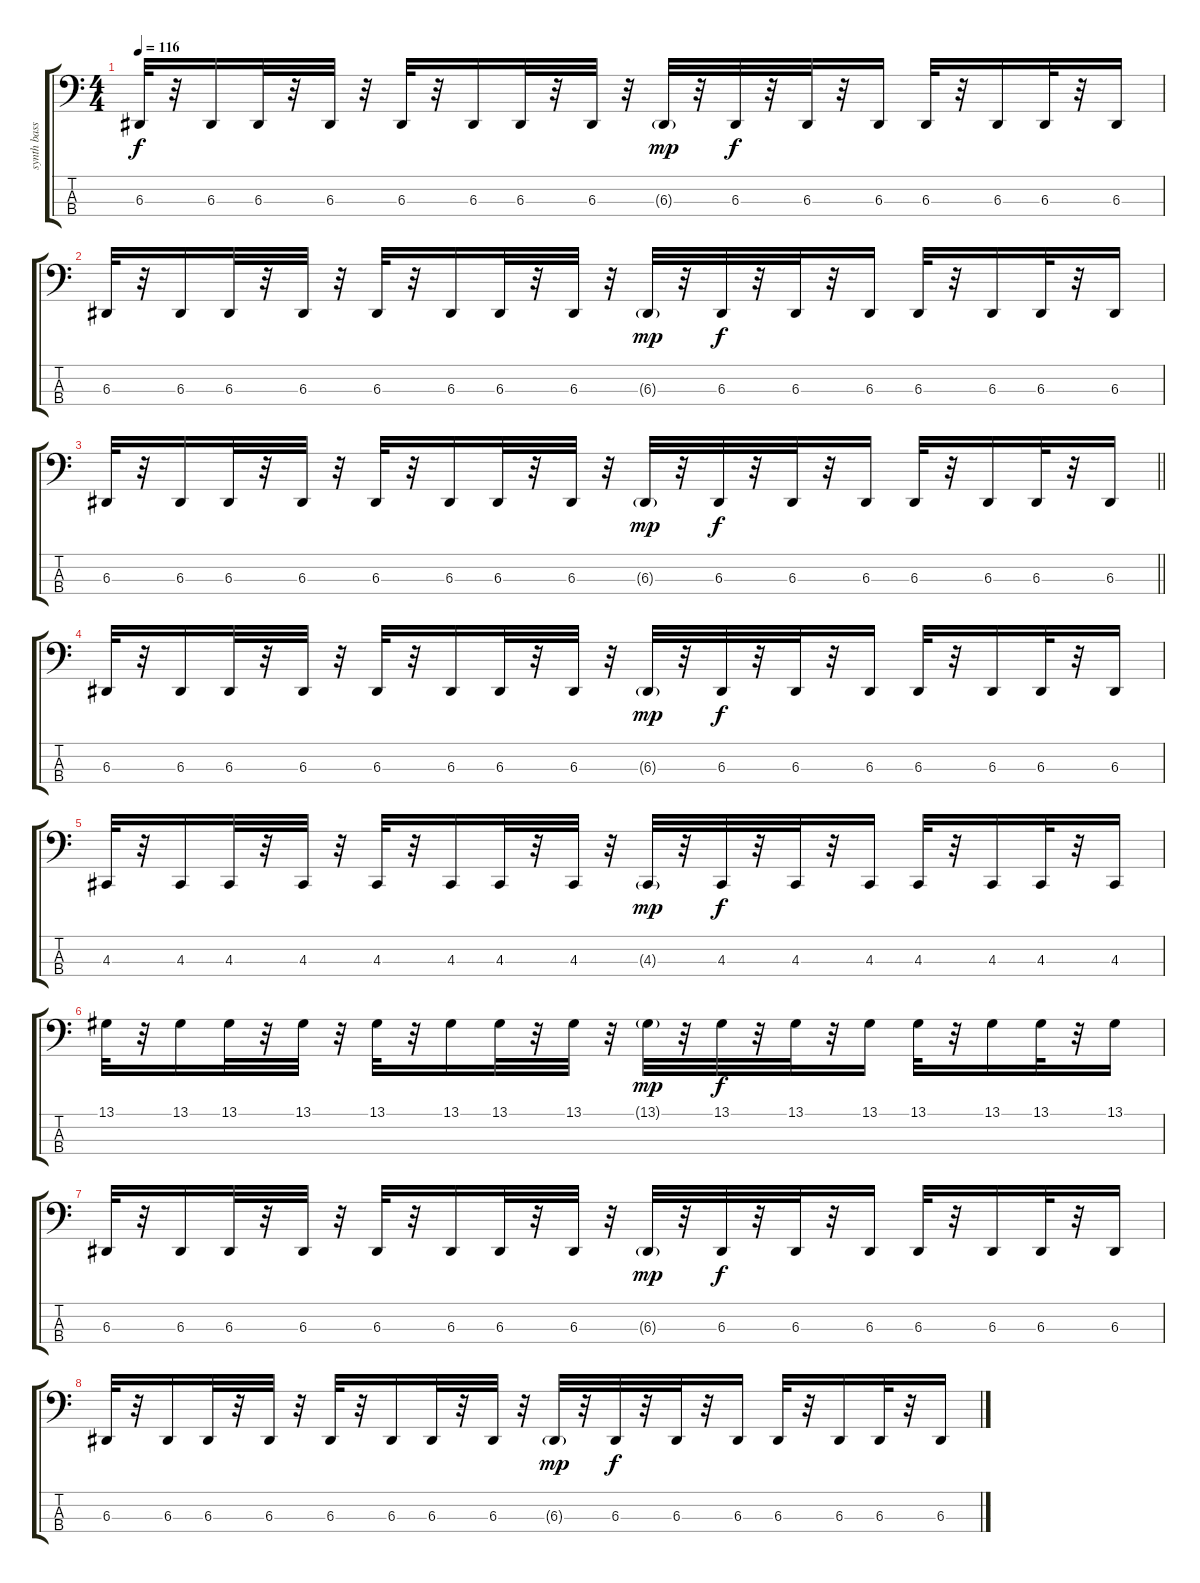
\track ("synth bass" "synth bass") {instrument lead8bassandlead}
\staff {score tabs}
\tuning (G2 D2 A1 E1) {hide}
\ts (4 4)
\tempo 116
\clef f4
\ks c
6.3.32{dy f} r.32 6.3.16 6.3.32 r.32 6.3.32 r.32 6.3.32 r.32 6.3.16 6.3.32 r.32 6.3.32 r.32 6.3{g}.32{dy mp} r.32 6.3.32{dy f} r.32 6.3.32 r.32 6.3.16 6.3.32 r.32 6.3.16 6.3.32 r.32 6.3.16 |
6.3.32 r.32 6.3.16 6.3.32 r.32 6.3.32 r.32 6.3.32 r.32 6.3.16 6.3.32 r.32 6.3.32 r.32 6.3{g}.32{dy mp} r.32 6.3.32{dy f} r.32 6.3.32 r.32 6.3.16 6.3.32 r.32 6.3.16 6.3.32 r.32 6.3.16 |
\barLineRight lightlight
6.3.32 r.32 6.3.16 6.3.32 r.32 6.3.32 r.32 6.3.32 r.32 6.3.16 6.3.32 r.32 6.3.32 r.32 6.3{g}.32{dy mp} r.32 6.3.32{dy f} r.32 6.3.32 r.32 6.3.16 6.3.32 r.32 6.3.16 6.3.32 r.32 6.3.16 |
6.3.32 r.32 6.3.16 6.3.32 r.32 6.3.32 r.32 6.3.32 r.32 6.3.16 6.3.32 r.32 6.3.32 r.32 6.3{g}.32{dy mp} r.32 6.3.32{dy f} r.32 6.3.32 r.32 6.3.16 6.3.32 r.32 6.3.16 6.3.32 r.32 6.3.16 |
4.3.32 r.32 4.3.16 4.3.32 r.32 4.3.32 r.32 4.3.32 r.32 4.3.16 4.3.32 r.32 4.3.32 r.32 4.3{g}.32{dy mp} r.32 4.3.32{dy f} r.32 4.3.32 r.32 4.3.16 4.3.32 r.32 4.3.16 4.3.32 r.32 4.3.16 |
13.1.32 r.32 13.1.16 13.1.32 r.32 13.1.32 r.32 13.1.32 r.32 13.1.16 13.1.32 r.32 13.1.32 r.32 13.1{g}.32{dy mp} r.32 13.1.32{dy f} r.32 13.1.32 r.32 13.1.16 13.1.32 r.32 13.1.16 13.1.32 r.32 13.1.16 |
6.3.32 r.32 6.3.16 6.3.32 r.32 6.3.32 r.32 6.3.32 r.32 6.3.16 6.3.32 r.32 6.3.32 r.32 6.3{g}.32{dy mp} r.32 6.3.32{dy f} r.32 6.3.32 r.32 6.3.16 6.3.32 r.32 6.3.16 6.3.32 r.32 6.3.16 |
6.3.32 r.32 6.3.16 6.3.32 r.32 6.3.32 r.32 6.3.32 r.32 6.3.16 6.3.32 r.32 6.3.32 r.32 6.3{g}.32{dy mp} r.32 6.3.32{dy f} r.32 6.3.32 r.32 6.3.16 6.3.32 r.32 6.3.16 6.3.32 r.32 6.3.16
